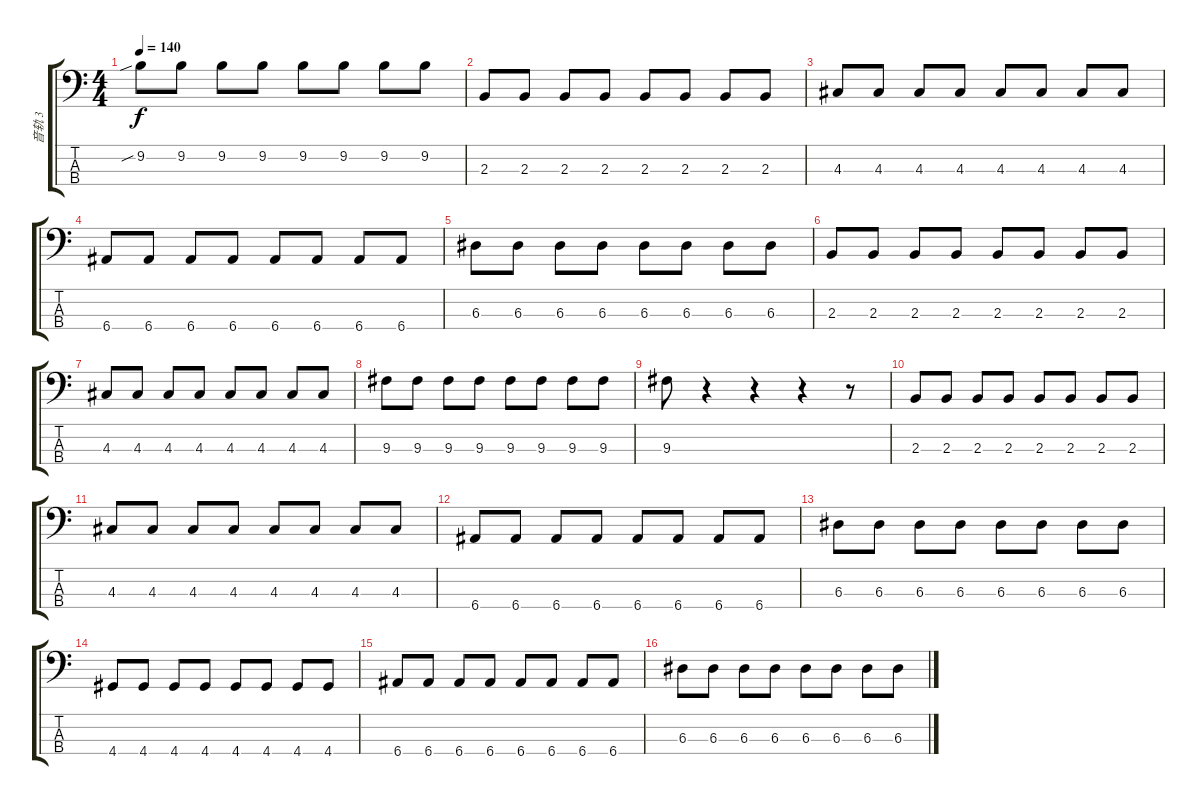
\track ("音轨 3" "音轨 3") {instrument electricbassfinger}
\staff {score tabs}
\tuning (G2 D2 A1 E1) {hide}
\ts (4 4)
\tempo 140
\clef f4
\ks c
9.2{sib}.8{dy f} 9.2.8 9.2.8 9.2.8 9.2.8 9.2.8 9.2.8 9.2.8 |
2.3.8 2.3.8 2.3.8 2.3.8 2.3.8 2.3.8 2.3.8 2.3.8 |
4.3.8 4.3.8 4.3.8 4.3.8 4.3.8 4.3.8 4.3.8 4.3.8 |
6.4.8 6.4.8 6.4.8 6.4.8 6.4.8 6.4.8 6.4.8 6.4.8 |
6.3.8 6.3.8 6.3.8 6.3.8 6.3.8 6.3.8 6.3.8 6.3.8 |
2.3.8 2.3.8 2.3.8 2.3.8 2.3.8 2.3.8 2.3.8 2.3.8 |
4.3.8 4.3.8 4.3.8 4.3.8 4.3.8 4.3.8 4.3.8 4.3.8 |
9.3.8 9.3.8 9.3.8 9.3.8 9.3.8 9.3.8 9.3.8 9.3.8 |
9.3.8 r.4 r.4 r.4 r.8 |
2.3.8 2.3.8 2.3.8 2.3.8 2.3.8 2.3.8 2.3.8 2.3.8 |
4.3.8 4.3.8 4.3.8 4.3.8 4.3.8 4.3.8 4.3.8 4.3.8 |
6.4.8 6.4.8 6.4.8 6.4.8 6.4.8 6.4.8 6.4.8 6.4.8 |
6.3.8 6.3.8 6.3.8 6.3.8 6.3.8 6.3.8 6.3.8 6.3.8 |
4.4.8 4.4.8 4.4.8 4.4.8 4.4.8 4.4.8{txt ""} 4.4.8 4.4.8 |
6.4.8 6.4.8 6.4.8 6.4.8 6.4.8 6.4.8 6.4.8 6.4.8 |
6.3.8 6.3.8 6.3.8 6.3.8 6.3.8 6.3.8 6.3.8 6.3.8
